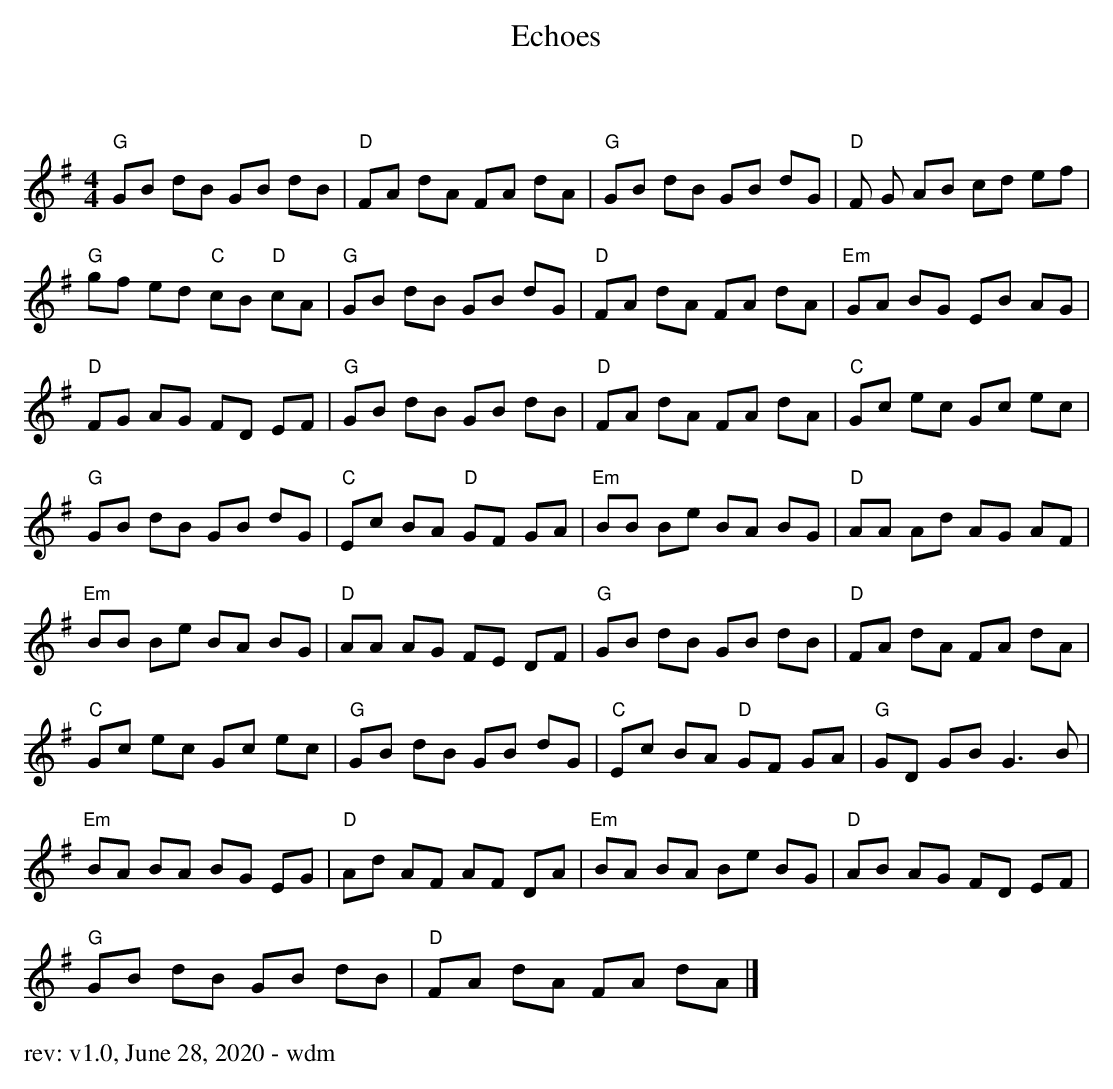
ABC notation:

X:1
T: Echoes
O:
M: 4/4
K: Gmaj
P:
"G" GB dB    GB    dB | "D"FA dA    FA dA | "G" GB dB    GB dG | "D"F G AB cd ef |
"G" gf ed "C"cB "D"cA | "G"GB dB    GB dG | "D" FA dA    FA dA | "Em"GA BG EB AG |
"D" FG AG    FD    EF | "G"GB dB    GB dB | "D" FA dA    FA dA | "C" Gc ec Gc ec |
"G" GB dB    GB    dG | "C"Ec BA "D"GF GA | "Em"BB Be    BA BG | "D" AA Ad AG AF |
"Em"BB Be    BA    BG | "D"AA AG    FE DF | "G" GB dB    GB dB | "D" FA dA FA dA |
"C" Gc ec    Gc    ec | "G"GB dB    GB dG | "C" Ec BA "D"GF GA | "G" GD GB G3  B |
"Em"BA BA    BG    EG | "D"Ad AF    AF DA | "Em"BA BA    Be BG | "D" AB AG FD EF |
"G" GB dB    GB    dB | "D"FA dA    FA dA |]
